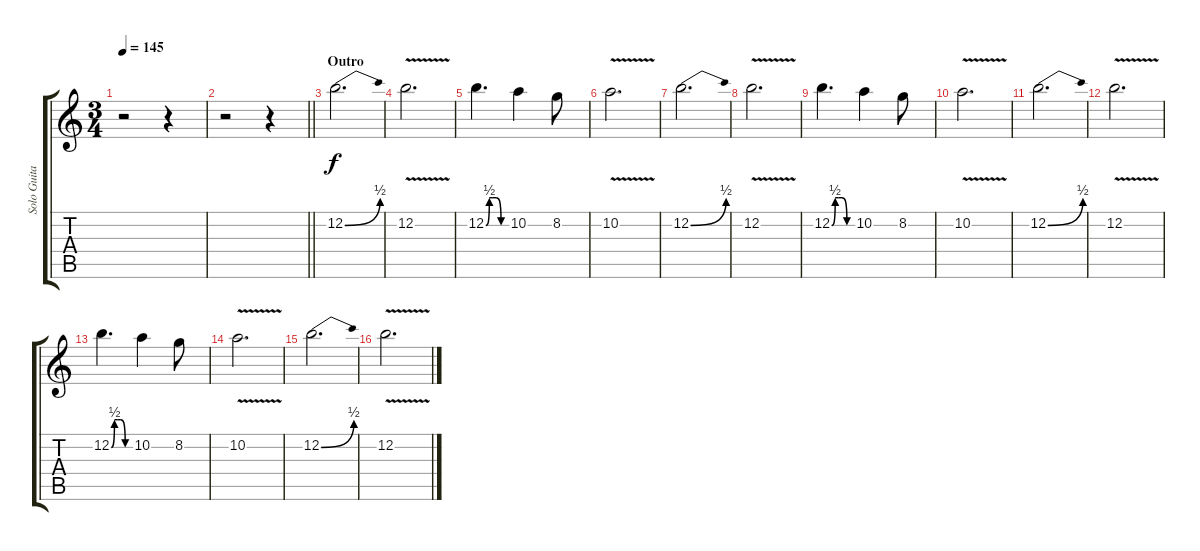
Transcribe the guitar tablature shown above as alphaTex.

\track ("Solo Guitar" "Solo Guita") {instrument overdrivenguitar}
\staff {score tabs}
\tuning (E4 B3 G3 D3 A2 E2) {hide}
\ts (3 4)
\tempo 145
\clef g2
\ks c
r.2{dy f} r.4 |
\barLineRight lightlight
r.2 r.4 |
\section ("" "Outro")
12.2{be (bend 0 0 60 2)}.2{d} |
12.2{v}.2{d} |
12.2{be (custom 0 0 10 2 20 2 30 2 44 0 60 0)}.4{d} 10.2.4 8.2.8 |
10.2{v}.2{d} |
12.2{be (bend 0 0 60 2)}.2{d} |
12.2{v}.2{d} |
12.2{be (custom 0 0 10 2 20 2 30 2 44 0 60 0)}.4{d} 10.2.4 8.2.8 |
10.2{v}.2{d} |
12.2{be (bend 0 0 60 2)}.2{d} |
12.2{v}.2{d} |
12.2{be (custom 0 0 10 2 20 2 30 2 44 0 60 0)}.4{d} 10.2.4 8.2.8 |
10.2{v}.2{d} |
12.2{be (bend 0 0 60 2)}.2{d} |
12.2{v}.2{d}
